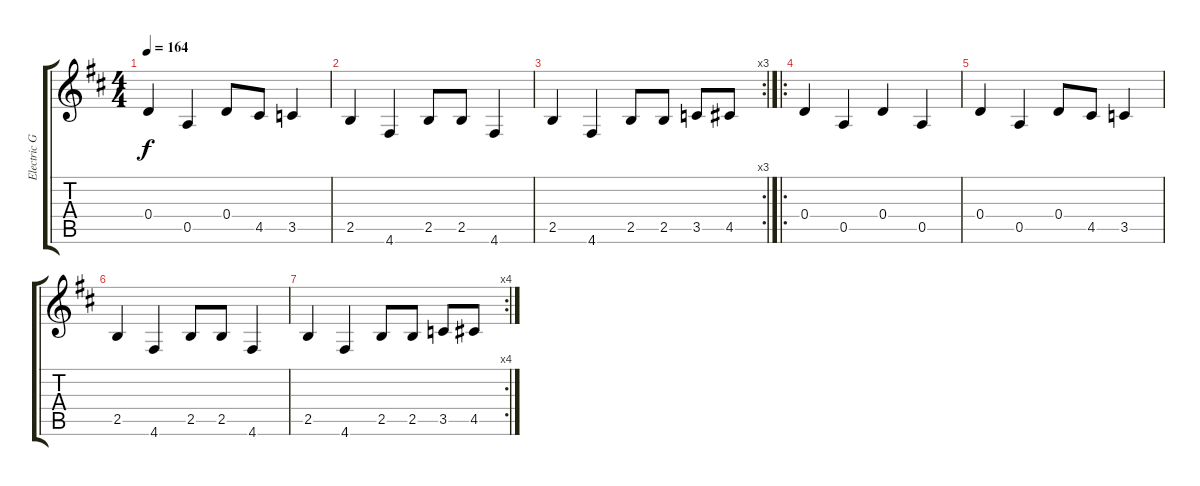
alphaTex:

\track ("Electric Guitar 2" "Electric G") {instrument acousticguitarsteel}
\staff {score tabs}
\tuning (D4 B3 G3 D3 A2 D2) {hide}
\ts (4 4)
\tempo 164
\clef g2
\ks d
0.4.4{dy f} 0.5.4 0.4.8 4.5.8 3.5.4 |
2.5.4 4.6.4 2.5.8 2.5.8 4.6.4 |
\rc 3
2.5.4 4.6.4 2.5.8 2.5.8 3.5.8 4.5.8 |
\ro
0.4.4 0.5.4 0.4.4 0.5.4 |
0.4.4 0.5.4 0.4.8 4.5.8 3.5.4 |
2.5.4 4.6.4 2.5.8 2.5.8 4.6.4 |
\rc 4
2.5.4 4.6.4 2.5.8 2.5.8 3.5.8 4.5.8
